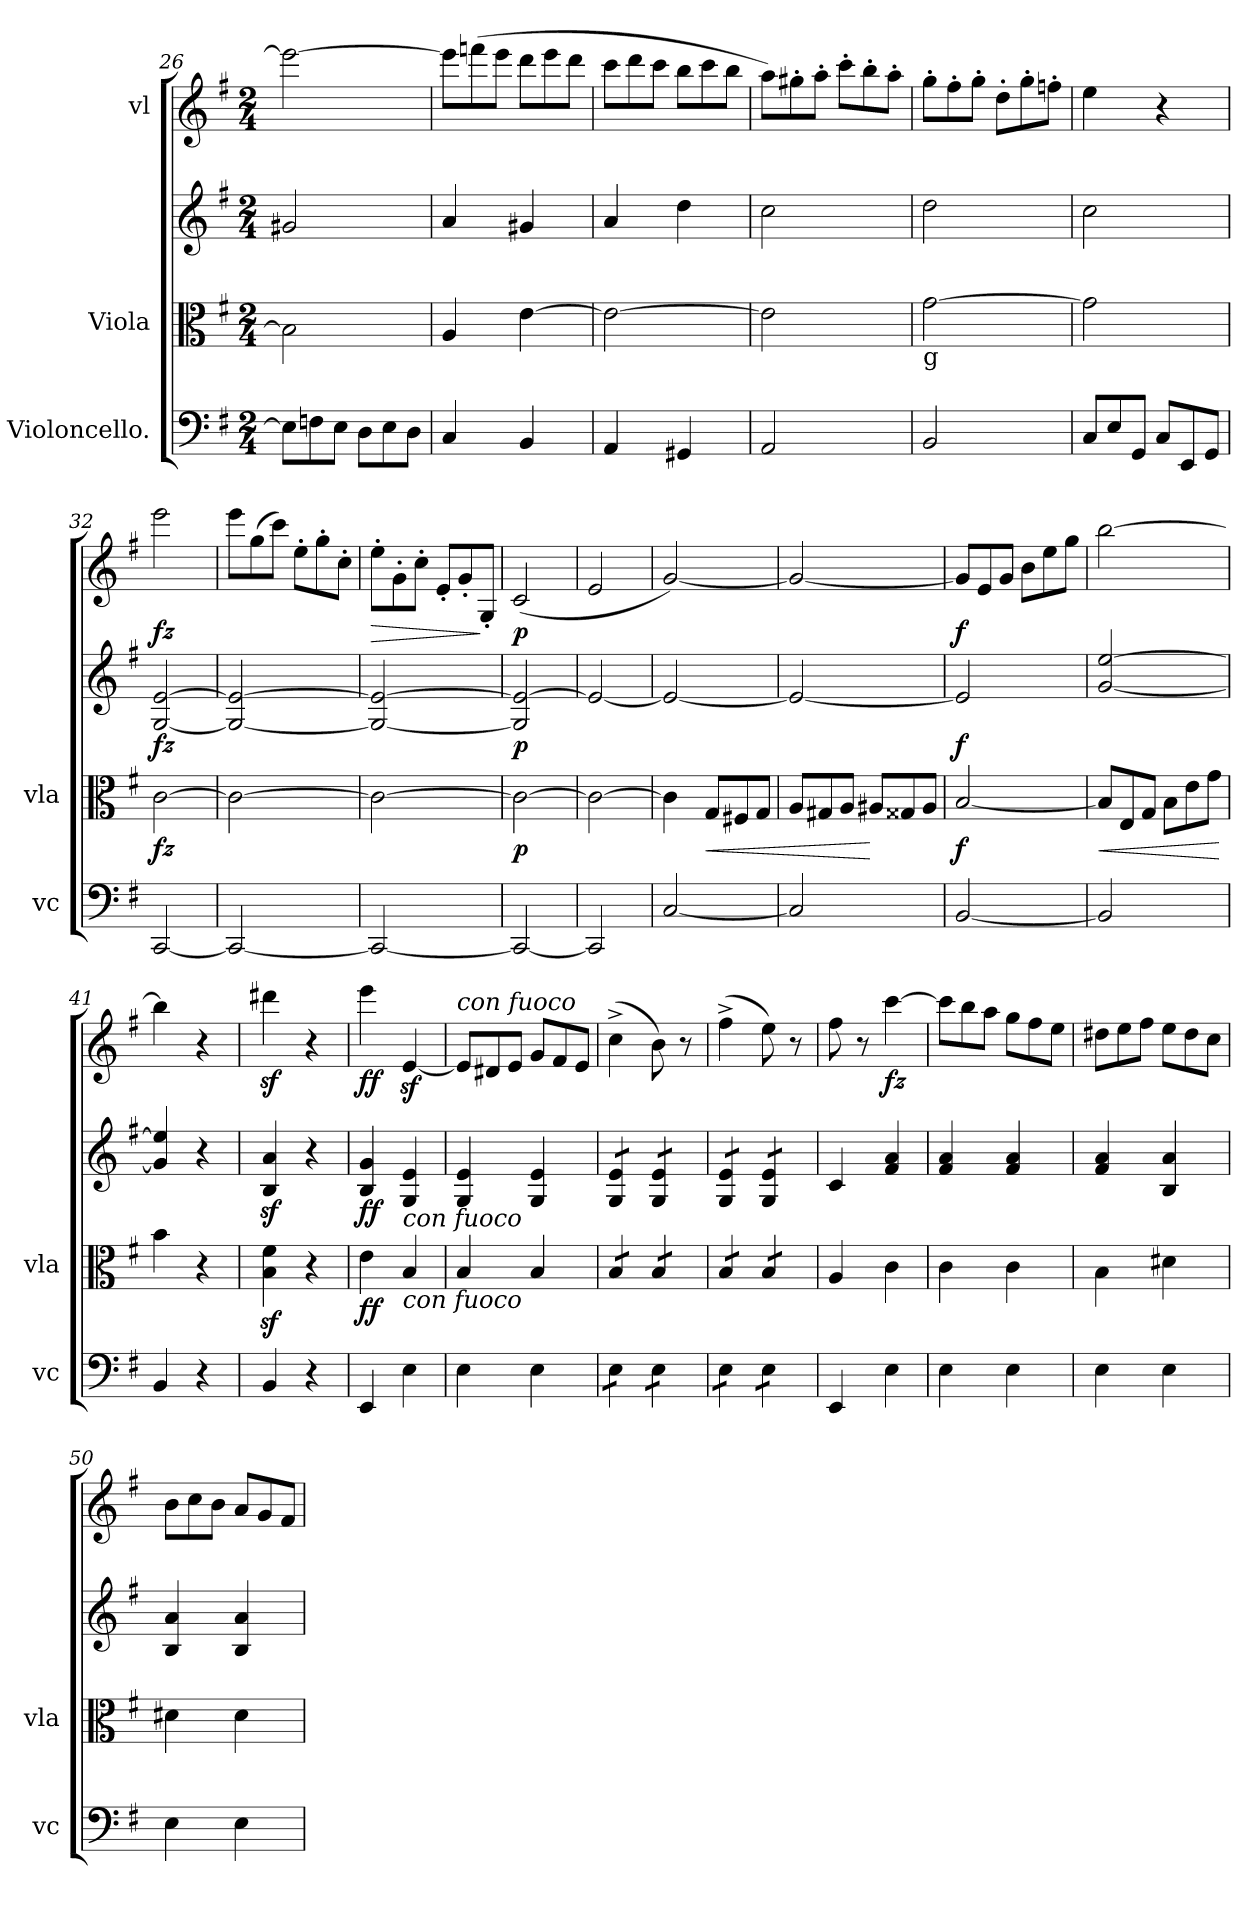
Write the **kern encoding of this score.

**kern	**kern	**dynam	**kern	**dynam	**kern	**dynam
*part4	*part3	*part3	*part2	*part2	*part1	*part1
*staff4	*staff3	*staff3	*staff2	*staff2	*staff1	*staff1
*I"Violoncello.	*I"Viola	*	*	*	*I"vl	*
*I'vc	*I'vla	*	*	*	*	*
*clefF4	*clefC3	*	*clefG2	*	*clefG2	*
*k[f#]	*k[f#]	*	*k[f#]	*	*k[f#]	*
*M2/4	*M2/4	*	*M2/4	*	*M2/4	*
*Xtuplet	*	*	*	*	*	*
=26	=26	=26	=26	=26	=26	=26
12E\L]	2B\]	.	2g#X/	.	2eee\_	.
12Fn\	.	.	.	.	.	.
12E\J	.	.	.	.	.	.
12D\L	.	.	.	.	.	.
12E\	.	.	.	.	.	.
12D\J	.	.	.	.	.	.
=27	=27	=27	=27	=27	=27	=27
*	*	*	*	*	*Xtuplet	*
4C/	4A/	.	4a/	.	12eee\L]	.
.	.	.	.	.	(12fffn\	.
.	.	.	.	.	12eee\J	.
4BB/	[4e\	.	4g#X/	.	12ddd\L	.
.	.	.	.	.	12eee\	.
.	.	.	.	.	12ddd\J	.
=28	=28	=28	=28	=28	=28	=28
4AA/	2e\_	.	4a/	.	12ccc\L	.
.	.	.	.	.	12ddd\	.
.	.	.	.	.	12ccc\J	.
4GG#X/	.	.	4dd\	.	12bb\L	.
.	.	.	.	.	12ccc\	.
.	.	.	.	.	12bb\J	.
=29	=29	=29	=29	=29	=29	=29
2AA/	2e\]	.	2cc\	.	12aa\L)	.
.	.	.	.	.	12gg#X'\	.
.	.	.	.	.	12aa'\J	.
.	.	.	.	.	12ccc'\L	.
.	.	.	.	.	12bb'\	.
.	.	.	.	.	12aa'\J	.
=30	=30	=30	=30	=30	=30	=30
!	!LO:TX:b:t=g	!	!	!	!	!
2BB/	[2g\	.	2dd\	.	12gg'\L	.
.	.	.	.	.	12ff#'\	.
.	.	.	.	.	12gg'\J	.
.	.	.	.	.	12dd'\L	.
.	.	.	.	.	12gg'\	.
.	.	.	.	.	12ffn'\J	.
=31	=31	=31	=31	=31	=31	=31
12C/L	2g\]	.	2cc\	.	4ee\	.
12E/	.	.	.	.	.	.
12GG/J	.	.	.	.	.	.
12C/L	.	.	.	.	4r	.
12EE/	.	.	.	.	.	.
12GG/J	.	.	.	.	.	.
=32	=32	=32	=32	=32	=32	=32
[2CC/	[2c\	fz	[2G/ [2e/	fz	2eee\	fz
=33	=33	=33	=33	=33	=33	=33
2CC/_	2c\_	.	2G_/ 2e_/	.	12eee\L	.
.	.	.	.	.	(12gg\	.
.	.	.	.	.	12ccc\J)	.
.	.	.	.	.	12ee'\L	.
.	.	.	.	.	12gg'\	.
.	.	.	.	.	12cc'\J	.
=34	=34	=34	=34	=34	=34	=34
!	!	!	!	!	!	!LO:HP:b
2CC/_	2c\_	.	2G_/ 2e_/	.	12ee'\L	>
.	.	.	.	.	12g'\	.
.	.	.	.	.	12cc'\J	.
.	.	.	.	.	12e'/L	.
.	.	.	.	.	12g'/	.
.	.	.	.	.	12G'/J	]
=35	=35	=35	=35	=35	=35	=35
2CC/_	2c\_	p	2G]/ 2e_>/	p	(>2c/	p
=36	=36	=36	=36	=36	=36	=36
2CC/]	2c\_	.	2e/_>	.	2e/	.
=37	=37	=37	=37	=37	=37	=37
[2C/	4c\]	.	2e/_>	.	[2g/)	.
*	*Xtuplet	*	*	*	*	*
!	!	!LO:HP:b	!	!	!	!
.	12G/L	<	.	.	.	.
.	12F#X/	.	.	.	.	.
.	12G/J	.	.	.	.	.
=38	=38	=38	=38	=38	=38	=38
2C/]	12A/L	.	2e/_	.	2g/_	.
.	12G#X/	.	.	.	.	.
.	12A/J	.	.	.	.	.
.	12A#X/L	[	.	.	.	.
.	12G##X/	.	.	.	.	.
.	12A#/J	.	.	.	.	.
=39	=39	=39	=39	=39	=39	=39
[2BB/	[2B/	f	2e/]	f	12g/L]	f
.	.	.	.	.	12e/	.
.	.	.	.	.	12g/J	.
.	.	.	.	.	12b\L	.
.	.	.	.	.	12ee\	.
.	.	.	.	.	12gg\J	.
=40	=40	=40	=40	=40	=40	=40
!	!	!LO:HP:b	!	!	!	!
2BB/]	12B/L]	<	[2g/ [2ee/	.	[2bb\	.
.	12E/	.	.	.	.	.
.	12G/J	.	.	.	.	.
.	12B\L	.	.	.	.	.
.	12e\	.	.	.	.	.
.	12g\J	.	.	.	.	.
.	.	[	.	.	.	.
=41	=41	=41	=41	=41	=41	=41
4BB/	4b\	.	4g]/ 4ee]/	.	4bb\]	.
4r	4r	.	4r	.	4r	.
=42	=42	=42	=42	=42	=42	=42
4BB/	4Bz\ 4f#z\	.	4Bz/ 4az/	.	4ddd#Xz\	.
4r	4r	.	4r	.	4r	.
=43	=43	=43	=43	=43	=43	=43
4EE/	4e\	ff	4B/ 4g/	ff	4eee\	ff
!	!	!	!LO:TX:b:i:t=con fuoco	!	!	!
!	!LO:TX:b:i:t=con fuoco	!	!	!	!	!
4E\	4B/	.	4G/ 4e/	.	[4ez>/	.
=44	=44	=44	=44	=44	=44	=44
!	!	!	!	!	!LO:TX:a:i:t=con fuoco	!
4E\	4B/	.	4G/ 4e/	.	12e/L]	.
.	.	.	.	.	12d#X/	.
.	.	.	.	.	12e/J	.
4E\	4B/	.	4G/ 4e/	.	12g/L	.
.	.	.	.	.	12f#/	.
.	.	.	.	.	12e/J	.
=45	=45	=45	=45	=45	=45	=45
!LO:TX:a:t=3.	!	!	!	!	!	!
*tremolo	*	*	*	*	*	*
*	*tremolo	*	*	*	*	*
*	*	*	*tremolo	*	*	*
8E\L	8B/L	.	8G/ 8e/L	.	(4cc^<\	.
8E\J	8B/J	.	8G/ 8e/J	.	.	.
8E\L	8B/L	.	8G/ 8e/L	.	8b\)	.
8E\J	8B/J	.	8G/ 8e/J	.	8r	.
=46	=46	=46	=46	=46	=46	=46
8E\L	8B/L	.	8G/ 8e/L	.	(4ff#^<\	.
8E\J	8B/J	.	8G/ 8e/J	.	.	.
8E\L	8B/L	.	8G/ 8e/L	.	8ee\)	.
8E\J	8B/J	.	8G/ 8e/J	.	8r	.
*	*	*	*Xtremolo	*	*	*
*	*Xtremolo	*	*	*	*	*
*Xtremolo	*	*	*	*	*	*
=47	=47	=47	=47	=47	=47	=47
4EE/	4A/	.	4c/	.	8ff#\	.
.	.	.	.	.	8r	.
4E\	4c\	.	4f#/ 4a/	.	[4ccc\	fz
=48	=48	=48	=48	=48	=48	=48
4E\	4c\	.	4f#/ 4a/	.	12ccc\L]	.
.	.	.	.	.	12bb\	.
.	.	.	.	.	12aa\J	.
4E\	4c\	.	4f#/ 4a/	.	12gg\L	.
.	.	.	.	.	12ff#\	.
.	.	.	.	.	12ee\J	.
=49	=49	=49	=49	=49	=49	=49
4E\	4B\	.	4f#/ 4a/	.	12dd#X\L	.
.	.	.	.	.	12ee\	.
.	.	.	.	.	12ff#\J	.
4E\	4d#X\	.	4B/ 4a/	.	12ee\L	.
.	.	.	.	.	12dd#\	.
.	.	.	.	.	12cc\J	.
=50	=50	=50	=50	=50	=50	=50
4E\	4d#X\	.	4B/ 4a/	.	12b\L	.
.	.	.	.	.	12cc\	.
.	.	.	.	.	12b\J	.
4E\	4d#\	.	4B/ 4a/	.	12a/L	.
.	.	.	.	.	12g/	.
.	.	.	.	.	12f#/J	.
=	=	=	=	=	=	=
*-	*-	*-	*-	*-	*-	*-
